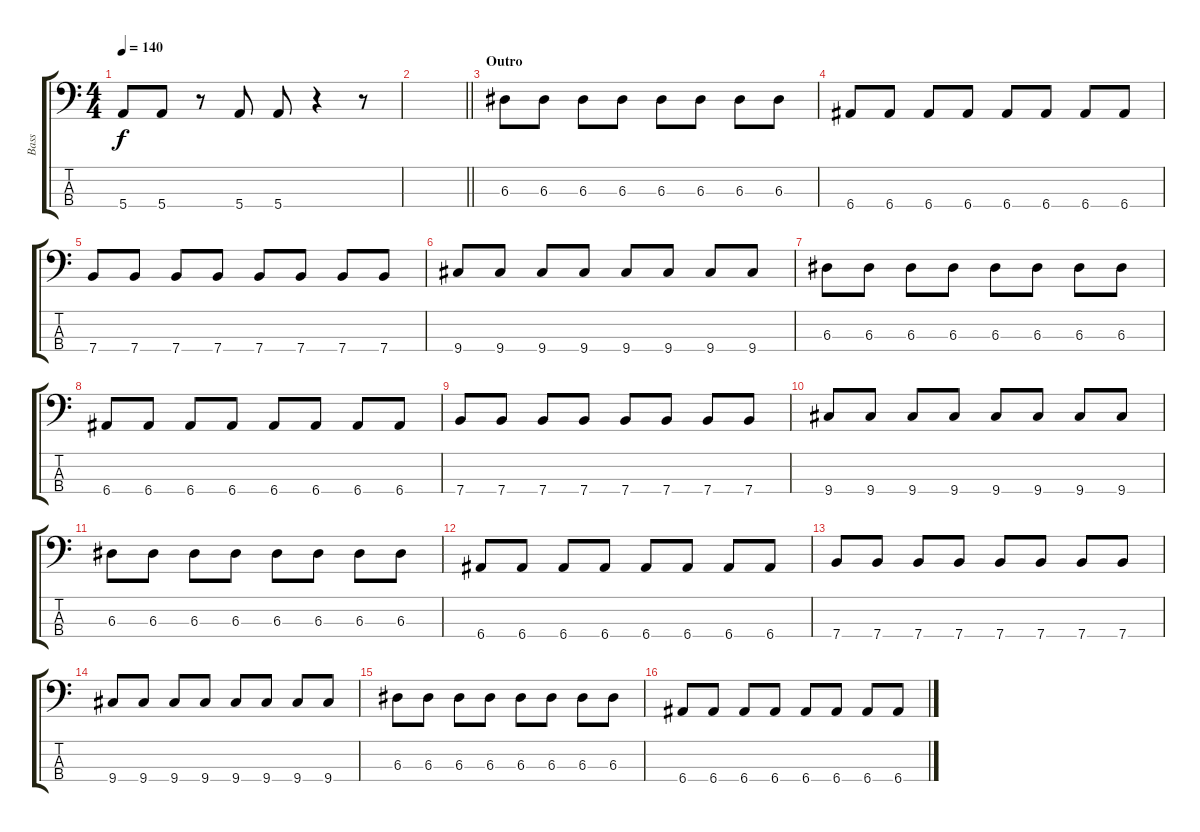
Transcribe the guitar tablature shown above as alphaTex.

\track ("Bass" "Bass") {instrument electricbassfinger}
\staff {score tabs}
\tuning (G2 D2 A1 E1) {hide}
\ts (4 4)
\tempo 140
\clef f4
\ks c
5.4.8{dy f} 5.4.8 r.8 5.4.8 5.4.8 r.4 r.8 |
\barLineRight lightlight
|
\section ("" "Outro")
6.3.8 6.3.8 6.3.8 6.3.8 6.3.8 6.3.8 6.3.8 6.3.8 |
6.4.8 6.4.8 6.4.8 6.4.8 6.4.8 6.4.8 6.4.8 6.4.8 |
7.4.8 7.4.8 7.4.8 7.4.8 7.4.8 7.4.8 7.4.8 7.4.8 |
9.4.8 9.4.8 9.4.8 9.4.8 9.4.8 9.4.8 9.4.8 9.4.8 |
6.3.8 6.3.8 6.3.8 6.3.8 6.3.8 6.3.8 6.3.8 6.3.8 |
6.4.8 6.4.8 6.4.8 6.4.8 6.4.8 6.4.8 6.4.8 6.4.8 |
7.4.8 7.4.8 7.4.8 7.4.8 7.4.8 7.4.8 7.4.8 7.4.8 |
9.4.8 9.4.8 9.4.8 9.4.8 9.4.8 9.4.8 9.4.8 9.4.8 |
6.3.8 6.3.8 6.3.8 6.3.8 6.3.8 6.3.8 6.3.8 6.3.8 |
6.4.8 6.4.8 6.4.8 6.4.8 6.4.8 6.4.8 6.4.8 6.4.8 |
7.4.8 7.4.8 7.4.8 7.4.8 7.4.8 7.4.8 7.4.8 7.4.8 |
9.4.8 9.4.8 9.4.8 9.4.8 9.4.8 9.4.8 9.4.8 9.4.8 |
6.3.8 6.3.8 6.3.8 6.3.8 6.3.8 6.3.8 6.3.8 6.3.8 |
6.4.8 6.4.8 6.4.8 6.4.8 6.4.8 6.4.8 6.4.8 6.4.8
